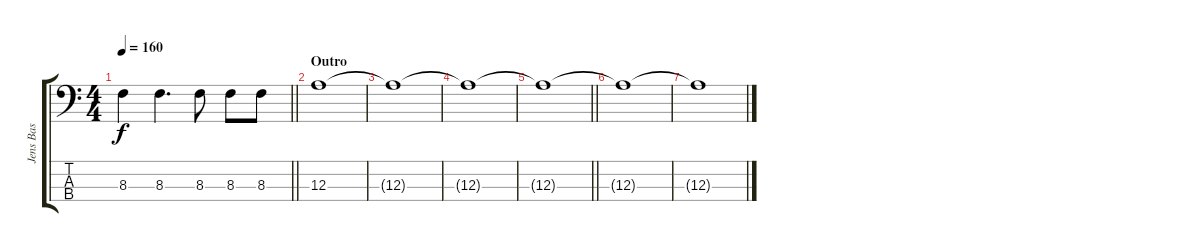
\track ("Jens Bas" "Jens Bas") {instrument electricbasspick}
\staff {score tabs}
\tuning (G2 D2 A1 E1) {hide}
\ts (4 4)
\tempo 160
\clef f4
\barLineRight lightlight
\ks c
8.3.4{dy f} 8.3.4{d} 8.3.8 8.3.8 8.3.8 |
\section ("" "Outro")
12.3.1 |
12.3{t}.1 |
12.3{t}.1 |
\barLineRight lightlight
12.3{t}.1 |
12.3{t}.1 |
12.3{t}.1
